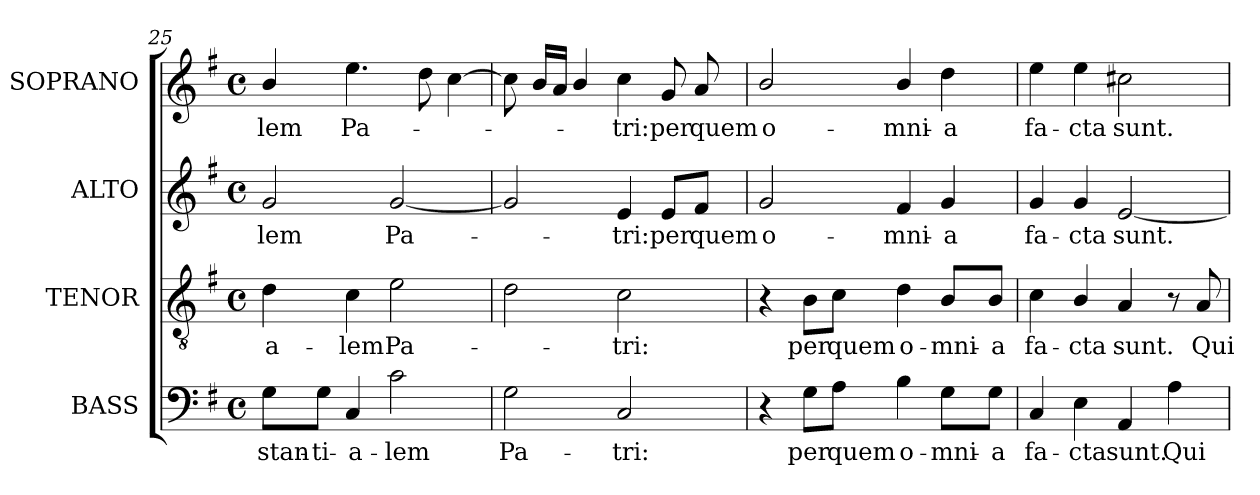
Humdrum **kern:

**kern	**text	**kern	**text	**kern	**text	**kern	**text
*part4	*part4	*part3	*part3	*part2	*part2	*part1	*part1
*staff4	*staff4	*staff3	*staff3	*staff2	*staff2	*staff1	*staff1
*I"BASS	*	*I"TENOR	*	*I"ALTO	*	*I"SOPRANO	*
*I'B.	*	*I'T.	*	*I'A.	*	*I'S.	*
*clefF4	*	*clefGv2	*	*clefG2	*	*clefG2	*
*	*	*ITrd7c12	*	*	*	*	*
*k[f#]	*	*k[f#]	*	*k[f#]	*	*k[f#]	*
*G:	*	*G:	*	*G:	*	*G:	*
*M4/4	*	*M4/4	*	*M4/4	*	*M4/4	*
*met(c)	*	*met(c)	*	*met(c)	*	*met(c)	*
=25	=25	=25	=25	=25	=25	=25	=25
!	!LO:LY:b:color=#000000	!	!	!	!	!	!
!	!	!	!LO:LY:b:color=#000000	!	!	!	!
!	!	!	!	!	!LO:LY:b:color=#000000	!	!
!	!	!	!	!	!	!	!LO:LY:b:color=#000000
8Gi\L	-stan-	4Di\	-a-	2gi/	-lem	4bi/	-lem
!	!LO:LY:b:color=#000000	!	!	!	!	!	!
8Gi\J	-ti-	.	.	.	.	.	.
!	!LO:LY:b:color=#000000	!	!	!	!	!	!
!	!	!	!LO:LY:b:color=#000000	!	!	!	!
!	!	!	!	!	!	!	!LO:LY:b:color=#000000
4Ci/	-a-	4Ci\	-lem	.	.	4.eei\	Pa-
!	!LO:LY:b:color=#000000	!	!	!	!	!	!
!	!	!	!LO:LY:b:color=#000000	!	!	!	!
!	!	!	!	!	!LO:LY:b:color=#000000	!	!
2ci\	-lem	2Ei\	Pa-	[2gi/	Pa-	.	.
.	.	.	.	.	.	8ddi\	.
.	.	.	.	.	.	[4cci\	.
=26	=26	=26	=26	=26	=26	=26	=26
!	!LO:LY:b:color=#000000	!	!	!	!	!	!
2Gi\	Pa-	2Di\	.	2gi/]	.	8cci\]	.
.	.	.	.	.	.	16bi/LL	.
.	.	.	.	.	.	16ai/JJ	.
.	.	.	.	.	.	4bi/	.
!	!LO:LY:b:color=#000000	!	!	!	!	!	!
!	!	!	!LO:LY:b:color=#000000	!	!	!	!
!	!	!	!	!	!LO:LY:b:color=#000000	!	!
!	!	!	!	!	!	!	!LO:LY:b:color=#000000
2Ci/	-tri:	2Ci\	-tri:	4ei/	-tri:	4cci\	-tri:
!	!	!	!	!	!LO:LY:b:color=#000000	!	!
!	!	!	!	!	!	!	!LO:LY:b:color=#000000
.	.	.	.	8ei/L	per	8gi/	per
!	!	!	!	!	!LO:LY:b:color=#000000	!	!
!	!	!	!	!	!	!	!LO:LY:b:color=#000000
.	.	.	.	8f#i/J	quem	8ai/	quem
!!LO:LB:g=z
=27	=27	=27	=27	=27	=27	=27	=27
!	!	!	!	!	!LO:LY:b:color=#000000	!	!
!	!	!	!	!	!	!	!LO:LY:b:color=#000000
4r	.	4r	.	2gi/	o-	2bi/	o-
!	!LO:LY:b:color=#000000	!	!	!	!	!	!
!	!	!	!LO:LY:b:color=#000000	!	!	!	!
8Gi\L	per	8BBi\L	per	.	.	.	.
!	!LO:LY:b:color=#000000	!	!	!	!	!	!
!	!	!	!LO:LY:b:color=#000000	!	!	!	!
8Ai\J	quem	8Ci\J	quem	.	.	.	.
!	!LO:LY:b:color=#000000	!	!	!	!	!	!
!	!	!	!LO:LY:b:color=#000000	!	!	!	!
!	!	!	!	!	!LO:LY:b:color=#000000	!	!
!	!	!	!	!	!	!	!LO:LY:b:color=#000000
4Bi\	o-	4Di\	o-	4f#i/	-mni-	4bi/	-mni-
!	!LO:LY:b:color=#000000	!	!	!	!	!	!
!	!	!	!LO:LY:b:color=#000000	!	!	!	!
!	!	!	!	!	!LO:LY:b:color=#000000	!	!
!	!	!	!	!	!	!	!LO:LY:b:color=#000000
8Gi\L	-mni-	8BBi/L	-mni-	4gi/	-a	4ddi\	-a
!	!LO:LY:b:color=#000000	!	!	!	!	!	!
!	!	!	!LO:LY:b:color=#000000	!	!	!	!
8Gi\J	-a	8BBi/J	-a	.	.	.	.
=28	=28	=28	=28	=28	=28	=28	=28
!	!LO:LY:b:color=#000000	!	!	!	!	!	!
!	!	!	!LO:LY:b:color=#000000	!	!	!	!
!	!	!	!	!	!LO:LY:b:color=#000000	!	!
!	!	!	!	!	!	!	!LO:LY:b:color=#000000
4Ci/	fa-	4Ci\	fa-	4gi/	fa-	4eei\	fa-
!	!LO:LY:b:color=#000000	!	!	!	!	!	!
!	!	!	!LO:LY:b:color=#000000	!	!	!	!
!	!	!	!	!	!LO:LY:b:color=#000000	!	!
!	!	!	!	!	!	!	!LO:LY:b:color=#000000
4Ei\	-cta	4BBi/	-cta	4gi/	-cta	4eei\	-cta
!	!LO:LY:b:color=#000000	!	!	!	!	!	!
!	!	!	!LO:LY:b:color=#000000	!	!	!	!
!	!	!	!	!	!LO:LY:b:color=#000000	!	!
!	!	!	!	!	!	!	!LO:LY:b:color=#000000
4AAi/	sunt.	4AAi/	sunt.	[2ei/	sunt.	2cc#Xi\	sunt.
!	!LO:LY:b:color=#000000	!	!	!	!	!	!
4Ai\	Qui	8r	.	.	.	.	.
!	!	!	!LO:LY:b:color=#000000	!	!	!	!
.	.	8AAi/	Qui	.	.	.	.
=	=	=	=	=	=	=	=
*-	*-	*-	*-	*-	*-	*-	*-
